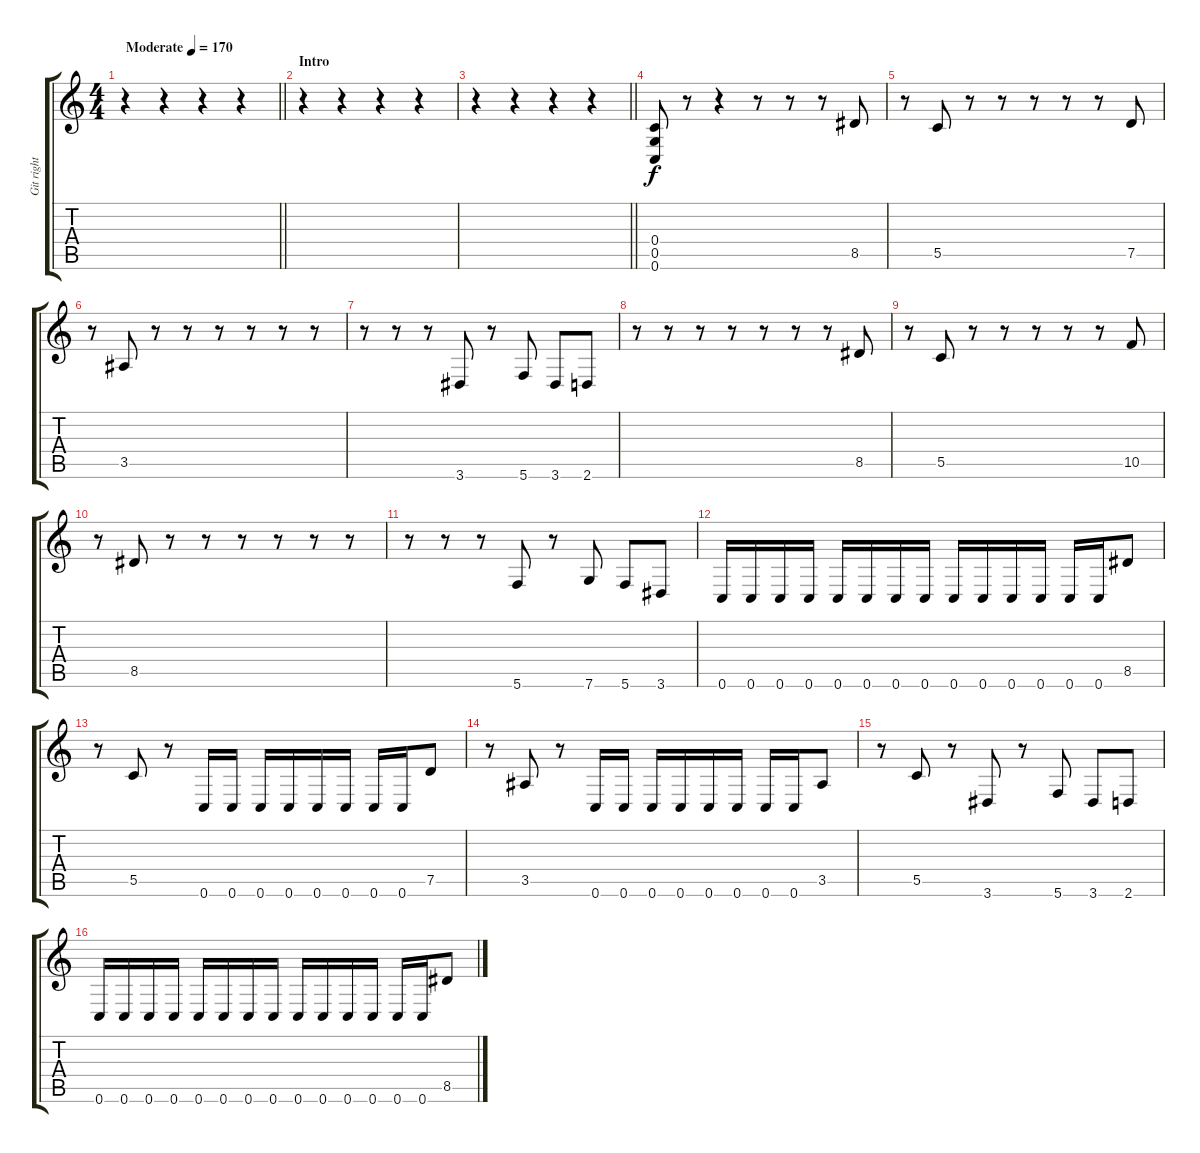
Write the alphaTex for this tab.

\track ("Git right" "Git right") {instrument distortionguitar}
\staff {score tabs}
\tuning (D4 A3 F3 C3 G2 C2) {hide}
\ts (4 4)
\tempo (170 "Moderate")
\clef g2
\barLineRight lightlight
\ks c
r.4{dy f instrument distortionguitar} r.4 r.4 r.4 |
\section ("" "Intro")
r.4 r.4 r.4 r.4 |
\barLineRight lightlight
r.4 r.4 r.4 r.4 |
(0.4 0.5 0.6).8 r.8 r.4 r.8 r.8 r.8 8.5.8 |
r.8 5.5.8 r.8 r.8 r.8 r.8 r.8 7.5.8 |
r.8 3.5.8 r.8 r.8 r.8 r.8 r.8 r.8 |
r.8 r.8 r.8 3.6.8 r.8 5.6.8 3.6.8 2.6.8 |
r.8 r.8 r.8 r.8 r.8 r.8 r.8 8.5.8 |
r.8 5.5.8 r.8 r.8 r.8 r.8 r.8 10.5.8 |
r.8 8.5.8 r.8 r.8 r.8 r.8 r.8 r.8 |
r.8 r.8 r.8 5.6.8 r.8 7.6.8 5.6.8 3.6.8 |
0.6.16 0.6.16 0.6.16 0.6.16 0.6.16 0.6.16 0.6.16 0.6.16 0.6.16 0.6.16 0.6.16 0.6.16 0.6.16 0.6.16 8.5.8 |
r.8 5.5.8 r.8 0.6.16 0.6.16 0.6.16 0.6.16 0.6.16 0.6.16 0.6.16 0.6.16 7.5.8 |
r.8 3.5.8 r.8 0.6.16 0.6.16 0.6.16 0.6.16 0.6.16 0.6.16 0.6.16 0.6.16 3.5.8 |
r.8 5.5.8 r.8 3.6.8 r.8 5.6.8 3.6.8 2.6.8 |
0.6.16 0.6.16 0.6.16 0.6.16 0.6.16 0.6.16 0.6.16 0.6.16 0.6.16 0.6.16 0.6.16 0.6.16 0.6.16 0.6.16 8.5.8
